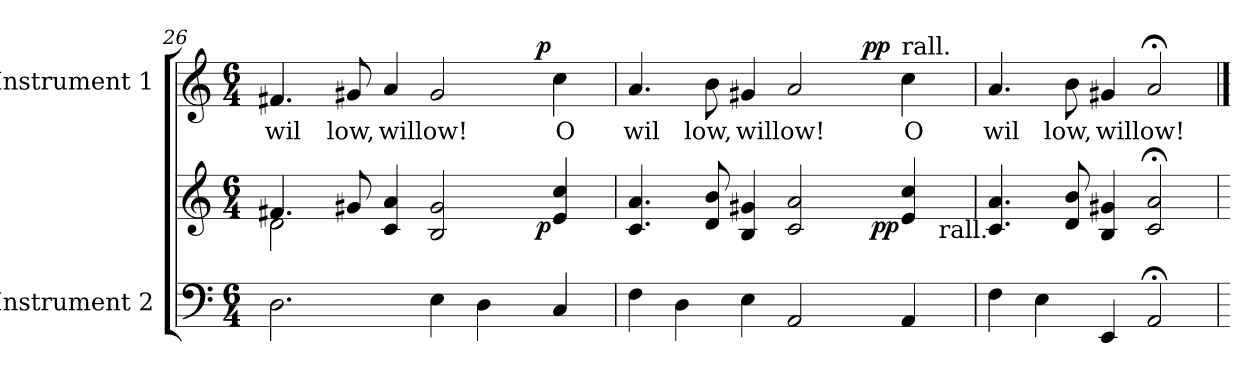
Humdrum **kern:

**kern	**kern	**dynam	**kern	**text	**dynam
*part2	*part2	*part2	*part1	*part1	*part1
*staff3	*staff2	*staff2/3	*staff1	*staff1	*staff1
*I"Instrument 2	*	*	*I"Instrument 1	*	*
*clefF4	*clefG2	*	*clefG2	*	*
*M6/4	*M6/4	*	*M6/4	*	*
=26	=26	=26	=26	=26	=26
*	*^	*	*	*	*
!	!	!	!	!	!LO:LY:b:cj	!
*	*^	*^	*	*^	*	*
2.D\	4.f#X/	2d\	1ryy	4ryy	.	4.f#X/	1ryy	wil	.
.	.	.	.	8...ryy	.	.	.	.	.
!	!	!	!	!	!	!	!	!LO:LY:b:cj	!
.	8g#X/	.	.	.	.	8g#X/	.	low,	.
.	.	.	.	1ryy	.	.	.	.	.
!	!	!	!	!	!	!	!	!LO:LY:b	!
.	4c/ 4a/	1ryy	.	.	.	4a/	.	willow!	.
4E\	2g#/ 2B/	.	.	.	.	2g#/	.	.	.
4D\	.	.	8ryy	.	.	.	8ryy	.	.
.	.	.	16ryy	.	.	.	16ryy	.	.
.	.	.	64ryy	.	.	.	64ryy	.	.
!	!	!	!	!	!LO:DY:b	!	!	!	!LO:DY:a
.	.	.	4ryy	.	p	.	4ryy	.	p
!	!	!	!	!	!	!	!	!LO:LY:b:cj	!
4C/	4e/ 4cc/	.	.	.	.	4cc\	.	O	.
.	.	.	32.ryy	.	.	.	32.ryy	.	.
.	.	.	.	64ryy	.	.	.	.	.
=27	=27	=27	=27	=27	=27	=27	=27	=27	=27
!	!	!	!	!	!	!	!	!LO:LY:b:cj	!
*	*	*	*v	*v	*	*	*	*	*
4F\	4.a/ 4.c/	1ryy	1ryy	.	4.a/	1ryy	wil	.
4D\	.	.	.	.	.	.	.	.
!	!	!	!	!	!	!	!LO:LY:b:cj	!
.	8d/ 8b/	.	.	.	8b\	.	low,	.
!	!	!	!	!	!	!	!LO:LY:b	!
4E\	4B/ 4g#X/	.	.	.	4g#X/	.	willow!	.
2AA/	2c/ 2a/	.	.	.	2a/	.	.	.
.	.	8ryy	4.ryy	.	.	16..ryy	.	.
!	!	!	!	!	!	!	!	!LO:DY:a
.	.	.	.	.	.	4ryy	.	pp
!	!	!	!	!LO:DY:b	!	!	!	!
.	.	4.ryy	.	pp	.	.	.	.
!	!	!	!	!	!LO:TX:a:t=rall.	!	!	!
!	!	!	!	!	!	!	!LO:LY:b:cj	!
4AA/	4cc/ 4e/	.	.	.	4cc\	.	O	.
.	.	.	.	.	.	8ryy	.	.
!	!	!	!LO:TX:b:t=rall.	!	!	!	!	!
.	.	.	8ryy	.	.	.	.	.
.	.	.	.	.	.	64ryy	.	.
=28	=28	=28	=28	=28	=28	=28	=28	=28
!	!	!	!	!	!	!	!LO:LY:b:cj	!
*	*v	*v	*v	*	*	*	*	*
*	*	*	*v	*v	*	*
4F\	4.c/ 4.a/	.	4.a/	wil	.
4E\	.	.	.	.	.
!	!	!	!	!LO:LY:b:cj	!
.	8d/ 8b/	.	8b\	low,	.
!	!	!	!	!LO:LY:b	!
4EE/	4B/ 4g#X/	.	4g#X/	willow!	.
2AA;</	2a/;< 2c/;<	.	2a;</	.	.
=	=	==	==	==	==
*-	*-	*-	*-	*-	*-
